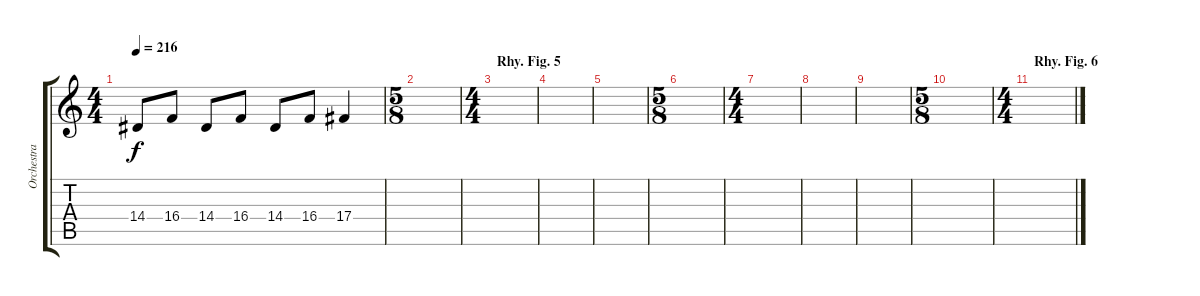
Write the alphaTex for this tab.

\track ("Orchestra (Strings 2)" "Orchestra ") {instrument stringensemble1}
\staff {score tabs}
\tuning (Eb4 Bb3 Gb3 Db3 Ab2 Eb2) {hide}
\ts (4 4)
\tempo 216
\clef g2
\ks c
14.4.8{dy f} 16.4.8 14.4.8 16.4.8 14.4.8 16.4.8 17.4.4 |
\ts (5 8)
|
\ts (4 4)
\section ("" "Rhy. Fig. 5")
|
|
|
\ts (5 8)
|
\ts (4 4)
|
|
|
\ts (5 8)
|
\ts (4 4)
\section ("" "Rhy. Fig. 6")
